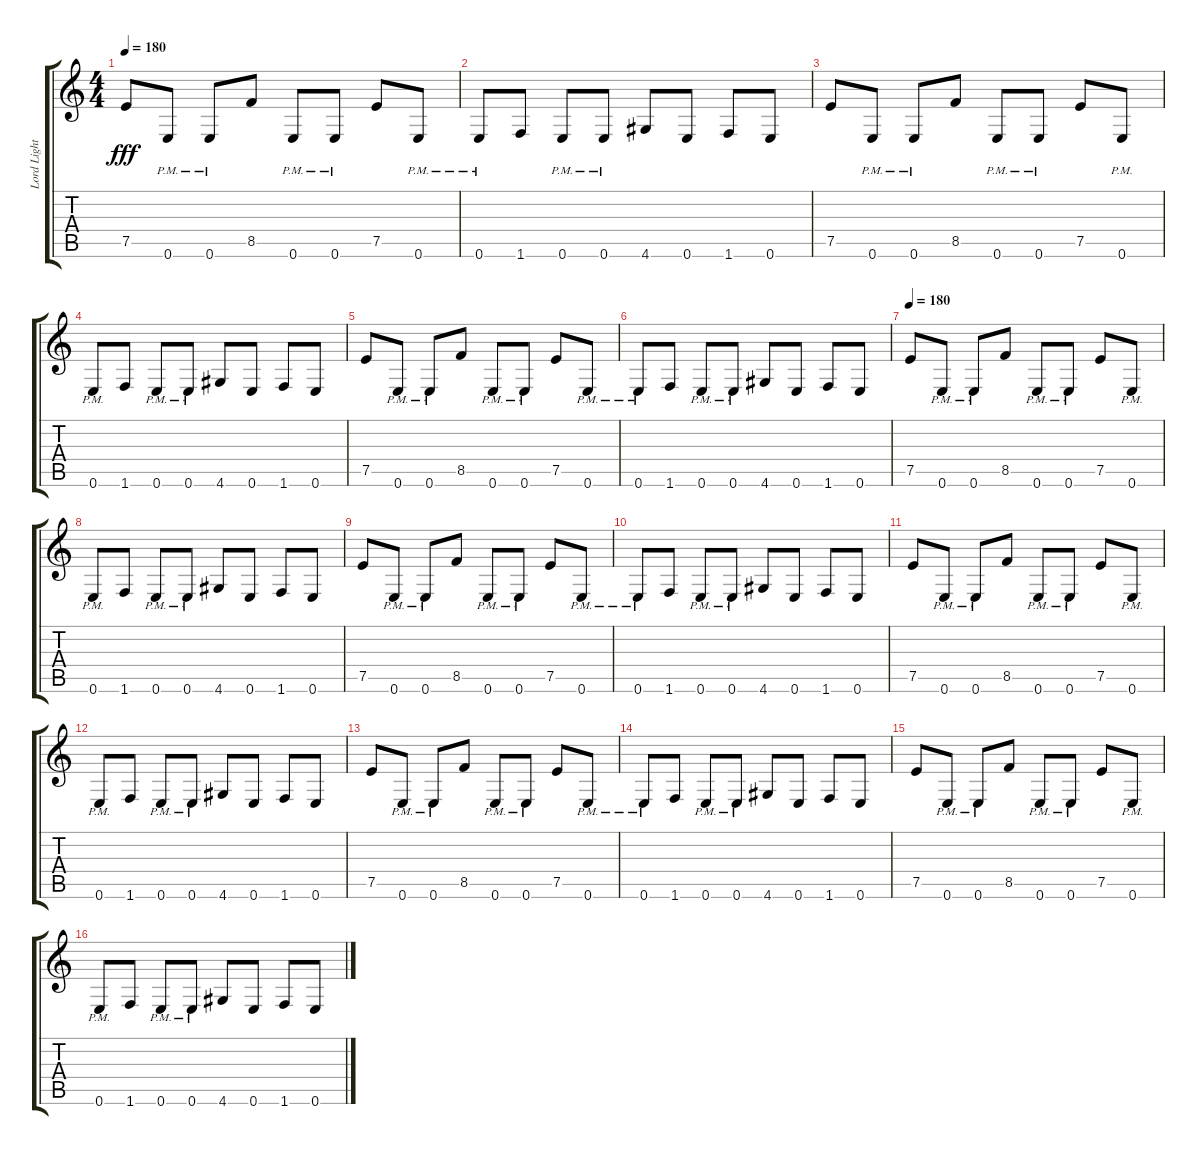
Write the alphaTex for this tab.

\track ("Lord Lightbringer" "Lord Light") {instrument distortionguitar}
\staff {score tabs}
\tuning (E4 B3 G3 D3 A2 E2) {hide}
\ts (4 4)
\tempo 180
\clef g2
\ks c
7.5.8{dy fff} 0.6{pm}.8 0.6{pm}.8 8.5.8 0.6{pm}.8 0.6{pm}.8 7.5.8 0.6{pm}.8 |
0.6{pm}.8 1.6.8 0.6{pm}.8 0.6{pm}.8 4.6.8 0.6.8 1.6.8 0.6.8 |
7.5.8 0.6{pm}.8 0.6{pm}.8 8.5.8 0.6{pm}.8 0.6{pm}.8 7.5.8 0.6{pm}.8 |
0.6{pm}.8 1.6.8 0.6{pm}.8 0.6{pm}.8 4.6.8 0.6.8 1.6.8 0.6.8 |
7.5.8 0.6{pm}.8 0.6{pm}.8 8.5.8 0.6{pm}.8 0.6{pm}.8 7.5.8 0.6{pm}.8 |
0.6{pm}.8 1.6.8 0.6{pm}.8 0.6{pm}.8 4.6.8 0.6.8 1.6.8 0.6.8 |
\tempo 180
7.5.8 0.6{pm}.8 0.6{pm}.8 8.5.8 0.6{pm}.8 0.6{pm}.8 7.5.8 0.6{pm}.8 |
0.6{pm}.8 1.6.8 0.6{pm}.8 0.6{pm}.8 4.6.8 0.6.8 1.6.8 0.6.8 |
7.5.8 0.6{pm}.8 0.6{pm}.8 8.5.8 0.6{pm}.8 0.6{pm}.8 7.5.8 0.6{pm}.8 |
0.6{pm}.8 1.6.8 0.6{pm}.8 0.6{pm}.8 4.6.8 0.6.8 1.6.8 0.6.8 |
7.5.8 0.6{pm}.8 0.6{pm}.8 8.5.8 0.6{pm}.8 0.6{pm}.8 7.5.8 0.6{pm}.8 |
0.6{pm}.8 1.6.8 0.6{pm}.8 0.6{pm}.8 4.6.8 0.6.8 1.6.8 0.6.8 |
7.5.8 0.6{pm}.8 0.6{pm}.8 8.5.8 0.6{pm}.8 0.6{pm}.8 7.5.8 0.6{pm}.8 |
0.6{pm}.8 1.6.8 0.6{pm}.8 0.6{pm}.8 4.6.8 0.6.8 1.6.8 0.6.8 |
7.5.8 0.6{pm}.8 0.6{pm}.8 8.5.8 0.6{pm}.8 0.6{pm}.8 7.5.8 0.6{pm}.8 |
0.6{pm}.8 1.6.8 0.6{pm}.8 0.6{pm}.8 4.6.8 0.6.8 1.6.8 0.6.8
